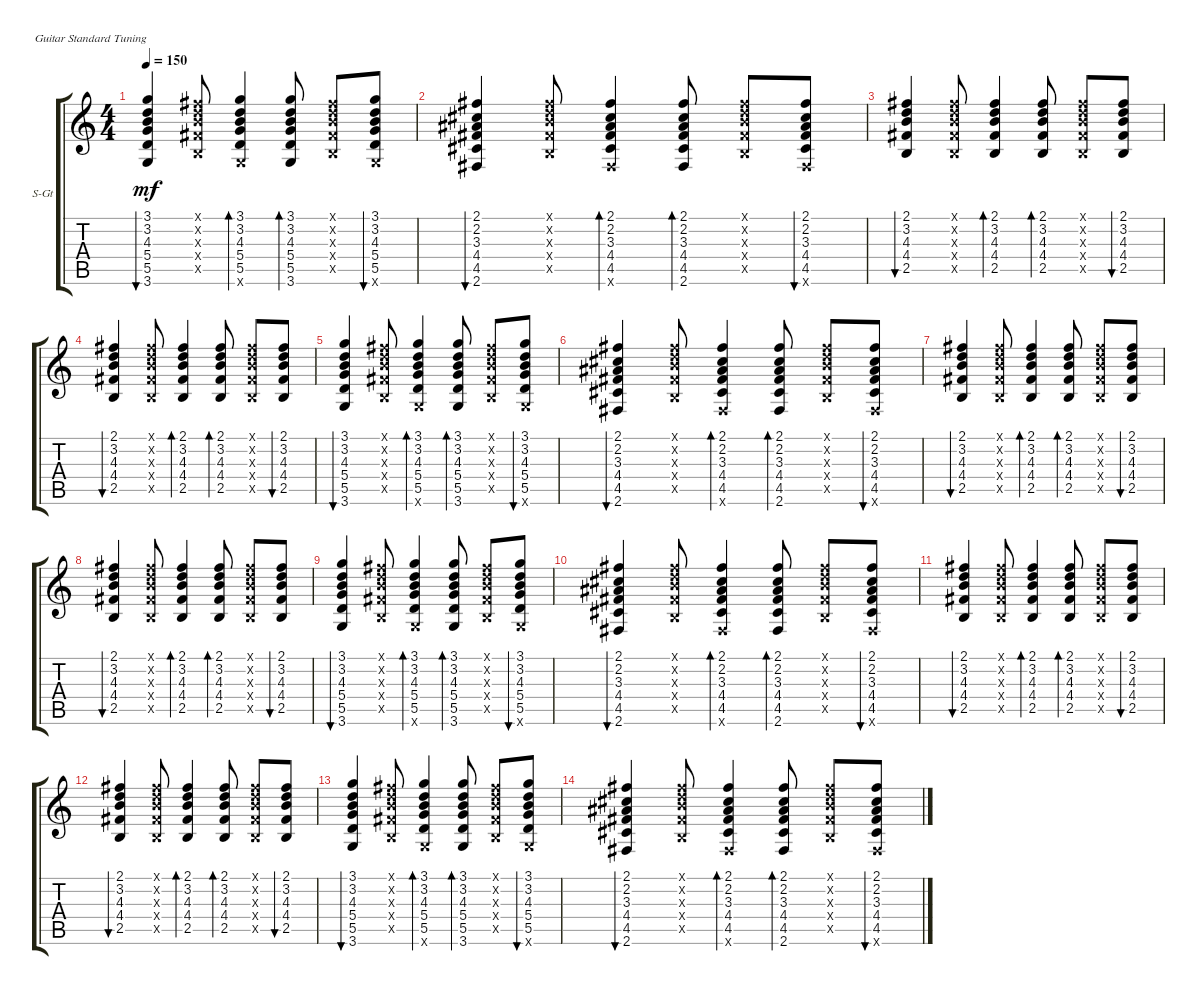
\defaultSystemsLayout 4
\bracketExtendMode groupsimilarinstruments
\firstSystemTrackNameOrientation horizontal
\otherSystemsTrackNameOrientation horizontal
\track ("Steel Guitar" "S-Gt") {instrument acousticguitarsteel}
\staff {score tabs}
\tuning (E4 B3 G3 D3 A2 E2)
\ts (4 4)
\tempo 150
\clef g2
\ks c
(5.5 5.4 4.3 3.2 3.1 3.6).4{bu 121 dy mf} (2.5{x} 4.4{x} 4.3{x} 3.2{x} 2.1{x}).8 (5.5 5.4 4.3 3.2 3.1 3.6{x}).4{bd 120} (5.5 5.4 4.3 3.2 3.1 3.6).8{bd 120} (2.5{x} 4.4{x} 4.3{x} 3.2{x} 2.1{x}).8 (5.5 5.4 4.3 3.2 3.1 3.6{x}).8{bu 121} |
(4.5 4.4 3.3 2.2 2.1 2.6).4{bu 121} (2.5{x} 4.4{x} 4.3{x} 3.2{x} 2.1{x}).8 (4.5 4.4 3.3 2.2 2.1 2.6{x}).4{bd 120} (4.5 4.4 3.3 2.2 2.1 2.6).8{bd 120} (2.5{x} 4.4{x} 4.3{x} 3.2{x} 2.1{x}).8 (4.5 4.4 3.3 2.2 2.1 2.6{x}).8{bu 121} |
(2.5 4.4 4.3 3.2 2.1).4{bu 121} (2.5{x} 4.4{x} 4.3{x} 3.2{x} 2.1{x}).8 (2.5 4.4 4.3 3.2 2.1).4{bd 120} (2.5 4.4 4.3 3.2 2.1).8{bd 120} (2.5{x} 4.4{x} 4.3{x} 3.2{x} 2.1{x}).8 (2.5 4.4 4.3 3.2 2.1).8{bu 121} |
(2.5 4.4 4.3 3.2 2.1).4{bu 121} (2.5{x} 4.4{x} 4.3{x} 3.2{x} 2.1{x}).8 (2.5 4.4 4.3 3.2 2.1).4{bd 120} (2.5 4.4 4.3 3.2 2.1).8{bd 120} (2.5{x} 4.4{x} 4.3{x} 3.2{x} 2.1{x}).8 (2.5 4.4 4.3 3.2 2.1).8{bu 121} |
(5.5 5.4 4.3 3.2 3.1 3.6).4{bu 121} (2.5{x} 4.4{x} 4.3{x} 3.2{x} 2.1{x}).8 (5.5 5.4 4.3 3.2 3.1 3.6{x}).4{bd 120} (5.5 5.4 4.3 3.2 3.1 3.6).8{bd 120} (2.5{x} 4.4{x} 4.3{x} 3.2{x} 2.1{x}).8 (5.5 5.4 4.3 3.2 3.1 3.6{x}).8{bu 121} |
(4.5 4.4 3.3 2.2 2.1 2.6).4{bu 121} (2.5{x} 4.4{x} 4.3{x} 3.2{x} 2.1{x}).8 (4.5 4.4 3.3 2.2 2.1 2.6{x}).4{bd 120} (4.5 4.4 3.3 2.2 2.1 2.6).8{bd 120} (2.5{x} 4.4{x} 4.3{x} 3.2{x} 2.1{x}).8 (4.5 4.4 3.3 2.2 2.1 2.6{x}).8{bu 121} |
(2.5 4.4 4.3 3.2 2.1).4{bu 121} (2.5{x} 4.4{x} 4.3{x} 3.2{x} 2.1{x}).8 (2.5 4.4 4.3 3.2 2.1).4{bd 120} (2.5 4.4 4.3 3.2 2.1).8{bd 120} (2.5{x} 4.4{x} 4.3{x} 3.2{x} 2.1{x}).8 (2.5 4.4 4.3 3.2 2.1).8{bu 121} |
(2.5 4.4 4.3 3.2 2.1).4{bu 121} (2.5{x} 4.4{x} 4.3{x} 3.2{x} 2.1{x}).8 (2.5 4.4 4.3 3.2 2.1).4{bd 120} (2.5 4.4 4.3 3.2 2.1).8{bd 120} (2.5{x} 4.4{x} 4.3{x} 3.2{x} 2.1{x}).8 (2.5 4.4 4.3 3.2 2.1).8{bu 121} |
(5.5 5.4 4.3 3.2 3.1 3.6).4{bu 121} (2.5{x} 4.4{x} 4.3{x} 3.2{x} 2.1{x}).8 (5.5 5.4 4.3 3.2 3.1 3.6{x}).4{bd 120} (5.5 5.4 4.3 3.2 3.1 3.6).8{bd 120} (2.5{x} 4.4{x} 4.3{x} 3.2{x} 2.1{x}).8 (5.5 5.4 4.3 3.2 3.1 3.6{x}).8{bu 121} |
(4.5 4.4 3.3 2.2 2.1 2.6).4{bu 121} (2.5{x} 4.4{x} 4.3{x} 3.2{x} 2.1{x}).8 (4.5 4.4 3.3 2.2 2.1 2.6{x}).4{bd 120} (4.5 4.4 3.3 2.2 2.1 2.6).8{bd 120} (2.5{x} 4.4{x} 4.3{x} 3.2{x} 2.1{x}).8 (4.5 4.4 3.3 2.2 2.1 2.6{x}).8{bu 121} |
(2.5 4.4 4.3 3.2 2.1).4{bu 121} (2.5{x} 4.4{x} 4.3{x} 3.2{x} 2.1{x}).8 (2.5 4.4 4.3 3.2 2.1).4{bd 120} (2.5 4.4 4.3 3.2 2.1).8{bd 120} (2.5{x} 4.4{x} 4.3{x} 3.2{x} 2.1{x}).8 (2.5 4.4 4.3 3.2 2.1).8{bu 121} |
(2.5 4.4 4.3 3.2 2.1).4{bu 121} (2.5{x} 4.4{x} 4.3{x} 3.2{x} 2.1{x}).8 (2.5 4.4 4.3 3.2 2.1).4{bd 120} (2.5 4.4 4.3 3.2 2.1).8{bd 120} (2.5{x} 4.4{x} 4.3{x} 3.2{x} 2.1{x}).8 (2.5 4.4 4.3 3.2 2.1).8{bu 121} |
(5.5 5.4 4.3 3.2 3.1 3.6).4{bu 121} (2.5{x} 4.4{x} 4.3{x} 3.2{x} 2.1{x}).8 (5.5 5.4 4.3 3.2 3.1 3.6{x}).4{bd 120} (5.5 5.4 4.3 3.2 3.1 3.6).8{bd 120} (2.5{x} 4.4{x} 4.3{x} 3.2{x} 2.1{x}).8 (5.5 5.4 4.3 3.2 3.1 3.6{x}).8{bu 121} |
(4.5 4.4 3.3 2.2 2.1 2.6).4{bu 121} (2.5{x} 4.4{x} 4.3{x} 3.2{x} 2.1{x}).8 (4.5 4.4 3.3 2.2 2.1 2.6{x}).4{bd 120} (4.5 4.4 3.3 2.2 2.1 2.6).8{bd 120} (2.5{x} 4.4{x} 4.3{x} 3.2{x} 2.1{x}).8 (4.5 4.4 3.3 2.2 2.1 2.6{x}).8{bu 121}
